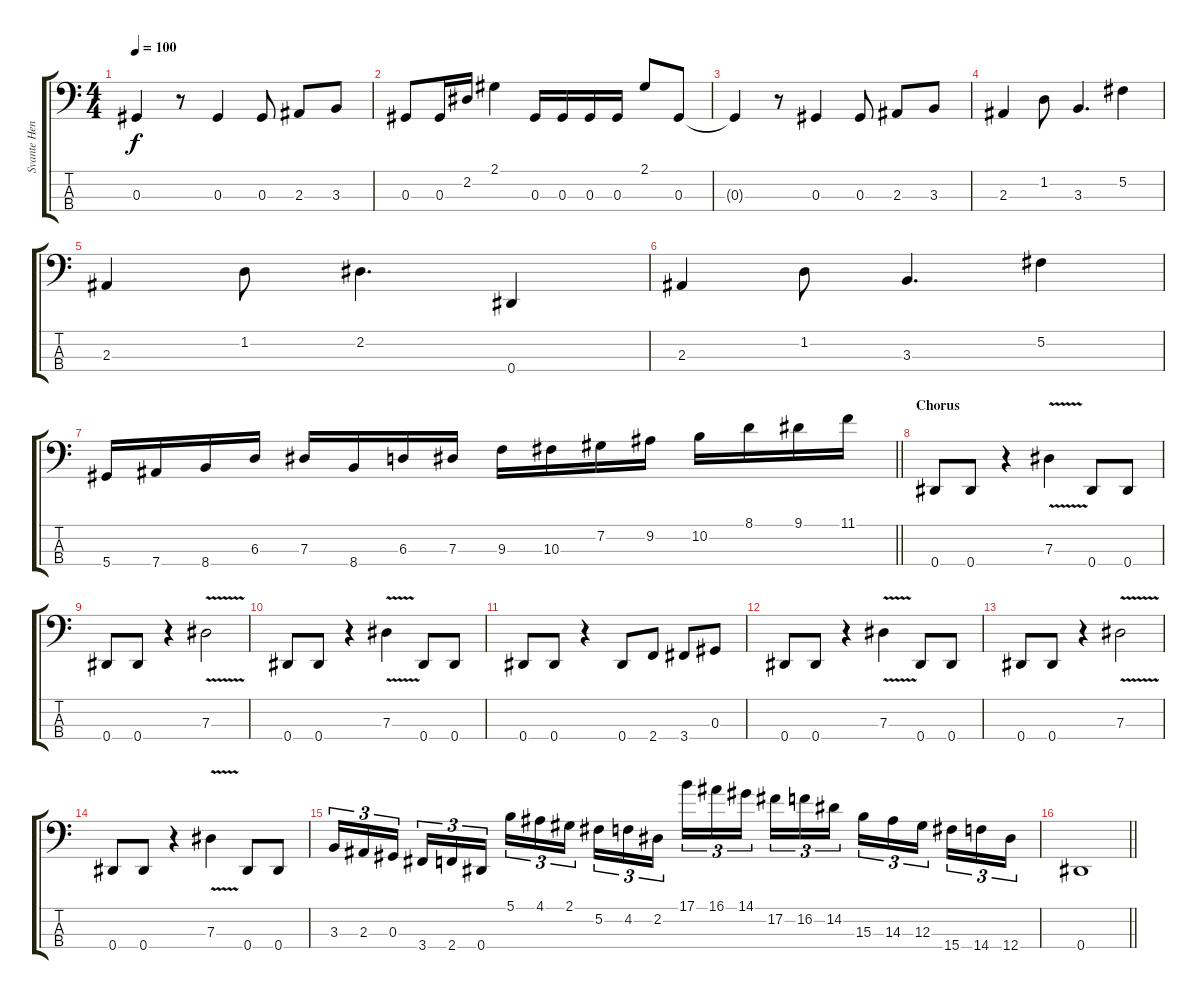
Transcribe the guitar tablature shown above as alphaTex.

\track ("Svante Henrysson" "Svante Hen") {instrument electricbasspick}
\staff {score tabs}
\tuning (Gb2 Db2 Ab1 Eb1) {hide}
\ts (4 4)
\tempo 100
\clef f4
\ks c
0.3{t}.4{dy f} r.8 0.3.4 0.3.8 2.3.8 3.3.8 |
0.3.8 0.3.16 2.2.16 2.1.4 0.3.16 0.3.16 0.3.16 0.3.16 2.1.8 0.3.8 |
0.3{t}.4 r.8 0.3.4 0.3.8 2.3.8 3.3.8 |
2.3.4 1.2.8 3.3.4{d} 5.2.4 |
2.3.4 1.2.8 2.2.4{d} 0.4.4 |
2.3.4 1.2.8 3.3.4{d} 5.2.4 |
\barLineRight lightlight
5.4.16 7.4.16 8.4.16 6.3.16 7.3.16 8.4.16 6.3.16 7.3.16 9.3.16 10.3.16 7.2.16 9.2.16 10.2.16 8.1.16 9.1.16 11.1.16 |
\section ("" "Chorus")
0.4.8 0.4.8 r.4 7.3{v}.4 0.4.8 0.4.8 |
0.4.8 0.4.8 r.4 7.3{v}.2 |
0.4.8 0.4.8 r.4 7.3{v}.4 0.4.8 0.4.8 |
0.4.8 0.4.8 r.4 0.4.8 2.4.8 3.4.8 0.3.8 |
0.4.8 0.4.8 r.4 7.3{v}.4 0.4.8 0.4.8 |
0.4.8 0.4.8 r.4 7.3{v}.2 |
0.4.8 0.4.8 r.4 7.3{v}.4 0.4.8 0.4.8 |
3.3.16{tu (3 2)} 2.3.16{tu (3 2)} 0.3.16{tu (3 2) beam splitsecondary} 3.4.16{tu (3 2)} 2.4.16{tu (3 2)} 0.4.16{tu (3 2)} 5.1.16{tu (3 2)} 4.1.16{tu (3 2)} 2.1.16{tu (3 2) beam splitsecondary} 5.2.16{tu (3 2)} 4.2.16{tu (3 2)} 2.2.16{tu (3 2)} 17.1.16{tu (3 2)} 16.1.16{tu (3 2)} 14.1.16{tu (3 2) beam splitsecondary} 17.2.16{tu (3 2)} 16.2.16{tu (3 2)} 14.2.16{tu (3 2)} 15.3.16{tu (3 2)} 14.3.16{tu (3 2)} 12.3.16{tu (3 2) beam splitsecondary} 15.4.16{tu (3 2)} 14.4.16{tu (3 2)} 12.4.16{tu (3 2)} |
\barLineRight lightlight
0.4.1
